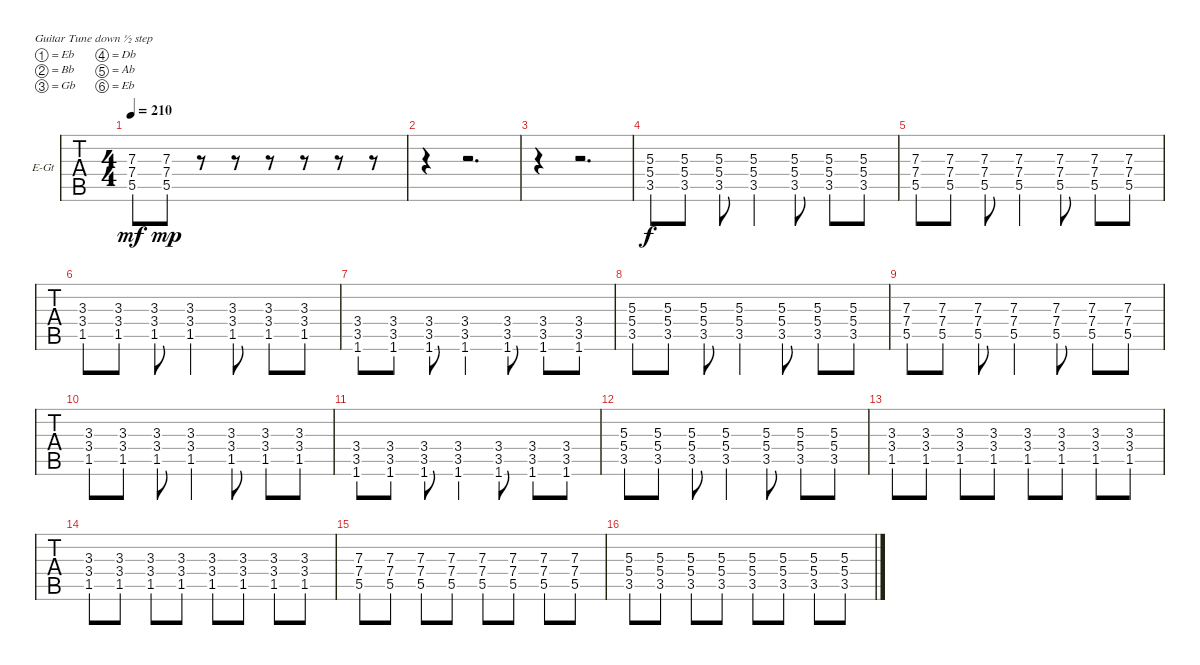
\bracketExtendMode groupsimilarinstruments
\firstSystemTrackNameOrientation horizontal
\otherSystemsTrackNameOrientation horizontal
\track ("Electric Guitar1" "E-Gt") {instrument distortionguitar}
\staff {tabs}
\tuning (Eb4 Bb3 Gb3 Db3 Ab2 Eb2)
\ts (4 4)
\tempo 210
\clef g2
\ks c
(7.3 7.4 5.5).8{dy mf} (7.3 7.4 5.5).8{dy mp} r.8 r.8 r.8 r.8 r.8 r.8 |
r.4 r.2{d} |
r.4 r.2{d} |
(5.3 5.4 3.5).8{dy f} (5.3 5.4 3.5).8 (5.3 5.4 3.5).8 (5.3 5.4 3.5).4 (5.3 5.4 3.5).8 (5.3 5.4 3.5).8 (5.3 5.4 3.5).8 |
(7.3 7.4 5.5).8 (7.3 7.4 5.5).8 (7.3 7.4 5.5).8 (7.3 7.4 5.5).4 (7.3 7.4 5.5).8 (7.3 7.4 5.5).8 (7.3 7.4 5.5).8 |
(3.3 3.4 1.5).8 (3.3 3.4 1.5).8 (3.3 3.4 1.5).8 (3.3 3.4 1.5).4 (3.3 3.4 1.5).8 (3.3 3.4 1.5).8 (3.3 3.4 1.5).8 |
(3.4 3.5 1.6).8 (3.4 3.5 1.6).8 (3.4 3.5 1.6).8 (3.4 3.5 1.6).4 (3.4 3.5 1.6).8 (3.4 3.5 1.6).8 (3.4 3.5 1.6).8 |
(5.3 5.4 3.5).8 (5.3 5.4 3.5).8 (5.3 5.4 3.5).8 (5.3 5.4 3.5).4 (5.3 5.4 3.5).8 (5.3 5.4 3.5).8 (5.3 5.4 3.5).8 |
(7.3 7.4 5.5).8 (7.3 7.4 5.5).8 (7.3 7.4 5.5).8 (7.3 7.4 5.5).4 (7.3 7.4 5.5).8 (7.3 7.4 5.5).8 (7.3 7.4 5.5).8 |
(3.3 3.4 1.5).8 (3.3 3.4 1.5).8 (3.3 3.4 1.5).8 (3.3 3.4 1.5).4 (3.3 3.4 1.5).8 (3.3 3.4 1.5).8 (3.3 3.4 1.5).8 |
(3.4 3.5 1.6).8 (3.4 3.5 1.6).8 (3.4 3.5 1.6).8 (3.4 3.5 1.6).4 (3.4 3.5 1.6).8 (3.4 3.5 1.6).8 (3.4 3.5 1.6).8 |
(5.3 5.4 3.5).8 (5.3 5.4 3.5).8 (5.3 5.4 3.5).8 (5.3 5.4 3.5).4 (5.3 5.4 3.5).8 (5.3 5.4 3.5).8 (5.3 5.4 3.5).8 |
(3.3 3.4 1.5).8 (3.3 3.4 1.5).8 (3.3 3.4 1.5).8 (3.3 3.4 1.5).8 (3.3 3.4 1.5).8 (3.3 3.4 1.5).8 (3.3 3.4 1.5).8 (3.3 3.4 1.5).8 |
(3.3 3.4 1.5).8 (3.3 3.4 1.5).8 (3.3 3.4 1.5).8 (3.3 3.4 1.5).8 (3.3 3.4 1.5).8 (3.3 3.4 1.5).8 (3.3 3.4 1.5).8 (3.3 3.4 1.5).8 |
(7.3 7.4 5.5).8 (7.3 7.4 5.5).8 (7.3 7.4 5.5).8 (7.3 7.4 5.5).8 (7.3 7.4 5.5).8 (7.3 7.4 5.5).8 (7.3 7.4 5.5).8 (7.3 7.4 5.5).8 |
(5.3 5.4 3.5).8 (5.3 5.4 3.5).8 (5.3 5.4 3.5).8 (5.3 5.4 3.5).8 (5.3 5.4 3.5).8 (5.3 5.4 3.5).8 (5.3 5.4 3.5).8 (5.3 5.4 3.5).8
